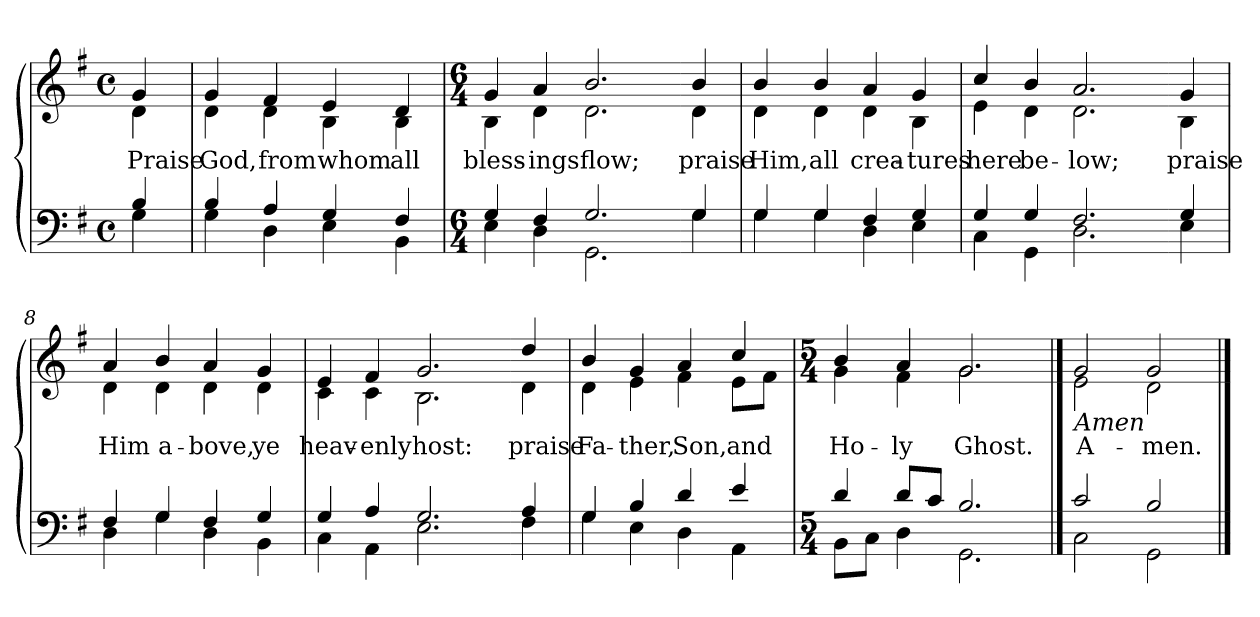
**kern	**kern	**text
*part2	*part1	*part1
*staff2	*staff1	*staff1
*clefF4	*clefG2	*
*k[f#]	*k[f#]	*
*M4/4	*M4/4	*
*met(c)	*met(c)	*
=1	=1	=1
*^	*	*
!	!	!LO:TX:b:i:t=Verse	!
!	!	!	!LO:LY:b
*	*	*^	*
4B/	4G\	4g/	4d\	Praise
=2	=2	=2	=2	=2
!	!	!	!	!LO:LY:b
4B/	4G\	4g/	4d\	God,
!	!	!	!	!LO:LY:b
4A/	4D\	4f#/	4d\	from
!	!	!	!	!LO:LY:b
4G/	4E\	4e/	4B\	whom
!	!	!	!	!LO:LY:b
4F#/	4BB\	4d/	4B\	all
=3	=3	=3	=3	=3
*M6/4	*	*M6/4	*	*
!	!	!	!	!LO:LY:b
4G/	4E\	4g/	4B\	bless-
!	!	!	!	!LO:LY:b
4F#/	4D\	4a/	4d\	-ings
!	!	!	!	!LO:LY:b
2.G/	2.GG\	2.b/	2.d\	flow;
!!LO:LB:g=z	!!
=4-	=4-	=4-	=4-	=4-
!	!	!	!	!LO:LY:b
4G/	4G\	4b/	4d\	praise
=5	=5	=5	=5	=5
!	!	!	!	!LO:LY:b
4G/	4G\	4b/	4d\	Him,
!	!	!	!	!LO:LY:b
4G/	4G\	4b/	4d\	all
!	!	!	!	!LO:LY:b
4F#/	4D\	4a/	4d\	crea-
!	!	!	!	!LO:LY:b
4G/	4E\	4g/	4B\	-tures
=6	=6	=6	=6	=6
!	!	!	!	!LO:LY:b
4G/	4C\	4cc/	4e\	here
!	!	!	!	!LO:LY:b
4G/	4GG\	4b/	4d\	be-
!	!	!	!	!LO:LY:b
2.F#/	2.D\	2.a/	2.d\	-low;
!!LO:LB:g=z	!!
=7-	=7-	=7-	=7-	=7-
!	!	!	!	!LO:LY:b
4G/	4E\	4g/	4B\	praise
=8	=8	=8	=8	=8
!	!	!	!	!LO:LY:b
4F#/	4D\	4a/	4d\	Him
!	!	!	!	!LO:LY:b
4G/	4G\	4b/	4d\	a-
!	!	!	!	!LO:LY:b
4F#/	4D\	4a/	4d\	-bove,
!	!	!	!	!LO:LY:b
4G/	4BB\	4g/	4d\	ye
=9	=9	=9	=9	=9
!	!	!	!	!LO:LY:b
4G/	4C\	4e/	4c\	heav-
!	!	!	!	!LO:LY:b
4A/	4AA\	4f#/	4c\	-enly
!	!	!	!	!LO:LY:b
2.G/	2.E\	2.g/	2.B\	host:
!!LO:LB:g=z	!!
=10-	=10-	=10-	=10-	=10-
!	!	!	!	!LO:LY:b
4A/	4F#\	4dd/	4d\	praise
=11	=11	=11	=11	=11
!	!	!	!	!LO:LY:b
4G/	4G\	4b/	4d\	Fa-
!	!	!	!	!LO:LY:b
4B/	4E\	4g/	4e\	-ther,
!	!	!	!	!LO:LY:b
4d/	4D\	4a/	4f#\	Son,
!	!	!	!	!LO:LY:b
4e/	4AA\	4cc/	8e\L	and
.	.	.	8f#\J	.
=12	=12	=12	=12	=12
*M5/4	*	*M5/4	*	*
!	!	!	!	!LO:LY:b
4d/	8BB\L	4b/	4g\	Ho-
.	8C\J	.	.	.
!	!	!	!	!LO:LY:b
8d/L	4D\	4a/	4f#\	-ly
8c/J	.	.	.	.
!	!	!	!	!LO:LY:b
2.B/	2.GG\	2.g/	2.g\	Ghost.
!!LO:LB:g=z	!!
==13	==13	==13	==13	==13
!	!	!LO:TX:b:i:t=Amen	!	!
!	!	!	!	!LO:LY:b
2c/	2C\	2g/	2e\	A-
!	!	!	!	!LO:LY:b
2B/	2GG\	2g/	2d\	-men.
*v	*v	*	*	*
*	*v	*v	*
==	==	==
*-	*-	*-
